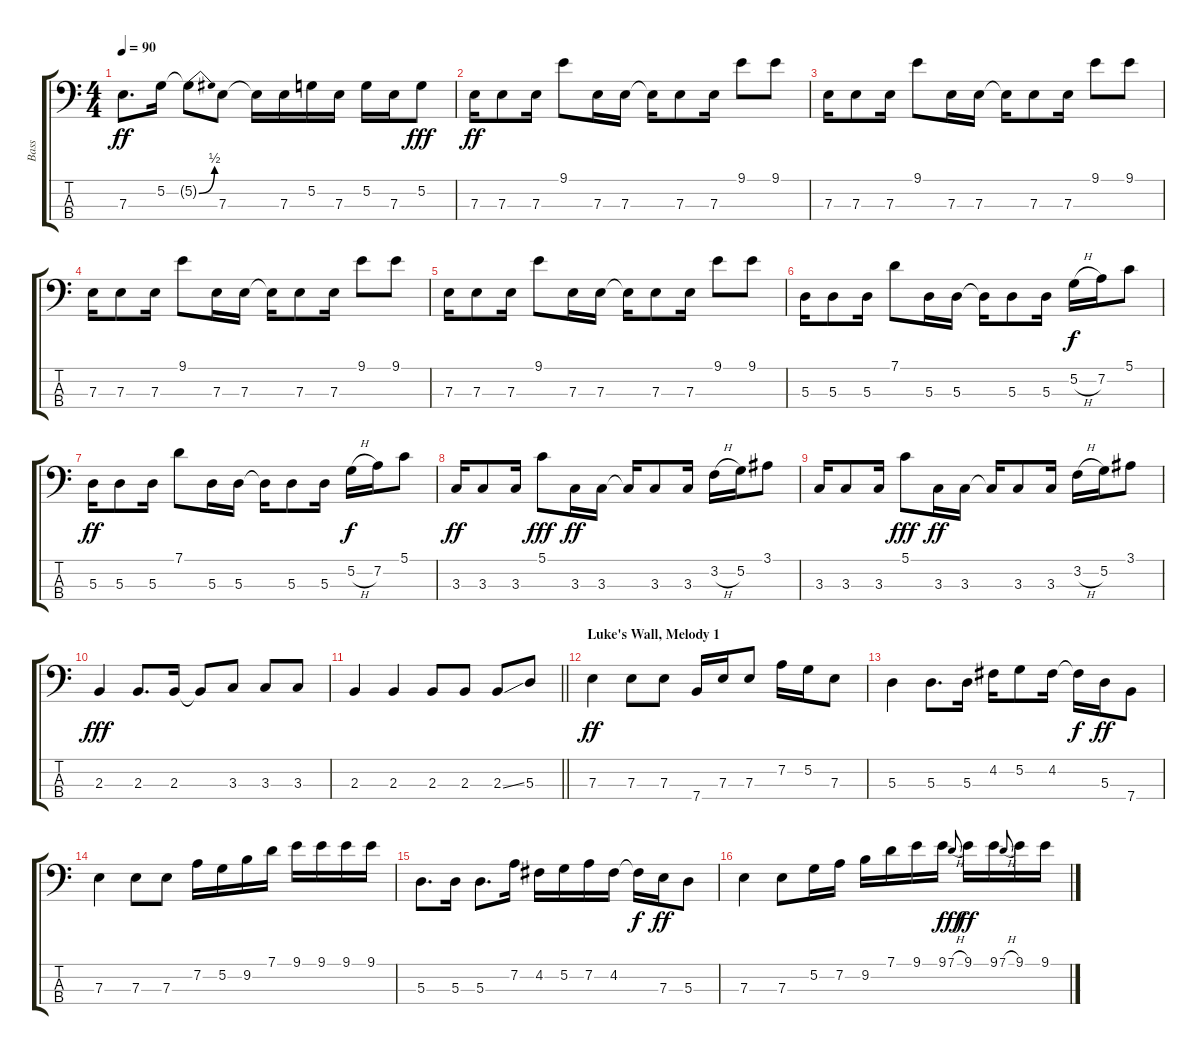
\track ("Bass" "Bass") {instrument electricbassfinger}
\staff {score tabs}
\tuning (G2 D2 A1 E1) {hide}
\ts (4 4)
\tempo 90
\clef f4
\ks c
7.3.8{d dy ff} 5.2.16 5.2{be (bend 0 0 60 2) t}.8 7.3.8 7.3{t}.16 7.3.16 5.2.16 7.3.16 5.2.16 7.3.16 5.2.8{dy fff} |
7.3.16{dy ff} 7.3.8 7.3.16 9.1.8 7.3.16 7.3.16 7.3{t}.16 7.3.8 7.3.16 9.1.8 9.1.8 |
7.3.16 7.3.8 7.3.16 9.1.8 7.3.16 7.3.16 7.3{t}.16 7.3.8 7.3.16 9.1.8 9.1.8 |
7.3.16 7.3.8 7.3.16 9.1.8 7.3.16 7.3.16 7.3{t}.16 7.3.8 7.3.16 9.1.8 9.1.8 |
7.3.16 7.3.8 7.3.16 9.1.8 7.3.16 7.3.16 7.3{t}.16 7.3.8 7.3.16 9.1.8 9.1.8 |
5.3.16 5.3.8 5.3.16 7.1.8 5.3.16 5.3.16 5.3{t}.16 5.3.8 5.3.16 5.2{h}.16{dy f} 7.2.16 5.1.8 |
5.3.16{dy ff} 5.3.8 5.3.16 7.1.8 5.3.16 5.3.16 5.3{t}.16 5.3.8 5.3.16 5.2{h}.16{dy f} 7.2.16 5.1.8 |
3.3.16{dy ff} 3.3.8 3.3.16 5.1.8{dy fff} 3.3.16{dy ff} 3.3.16 3.3{t}.16 3.3.8 3.3.16 3.2{h}.16 5.2.16 3.1.8 |
3.3.16 3.3.8 3.3.16 5.1.8{dy fff} 3.3.16{dy ff} 3.3.16 3.3{t}.16 3.3.8 3.3.16 3.2{h}.16 5.2.16 3.1.8 |
2.3.4{dy fff} 2.3.8{d} 2.3.16 2.3{t}.8 3.3.8 3.3.8 3.3.8 |
\barLineRight lightlight
2.3.4 2.3.4 2.3.8 2.3.8 2.3{ss}.8 5.3.8 |
\section ("" "Luke's Wall, Melody 1")
7.3.4{dy ff} 7.3.8 7.3.8 7.4.16 7.3.16 7.3.8 7.2.16 5.2.16 7.3.8 |
5.3.4 5.3.8{d} 5.3.16 4.2.16 5.2.8 4.2.16 4.2{t}.16{dy f} 5.3.16{dy ff} 7.4.8 |
7.3.4 7.3.8 7.3.8 7.2.16 5.2.16 9.2.16 7.1.16 9.1.16 9.1.16 9.1.16 9.1.16 |
5.3.8{d} 5.3.16 5.3.8{d} 7.2.16 4.2.16 5.2.16 7.2.16 4.2.16 4.2{t}.16{dy f} 7.3.16{dy ff} 5.3.8 |
7.3.4 7.3.8 5.2.16 7.2.16 9.2.16 7.1.16 9.1.16 9.1.16 7.1{h}.8{gr onbeat dy fff} 9.1.16{dy ff} 9.1.16 7.1{h}.8{gr onbeat} 9.1.16 9.1.16
